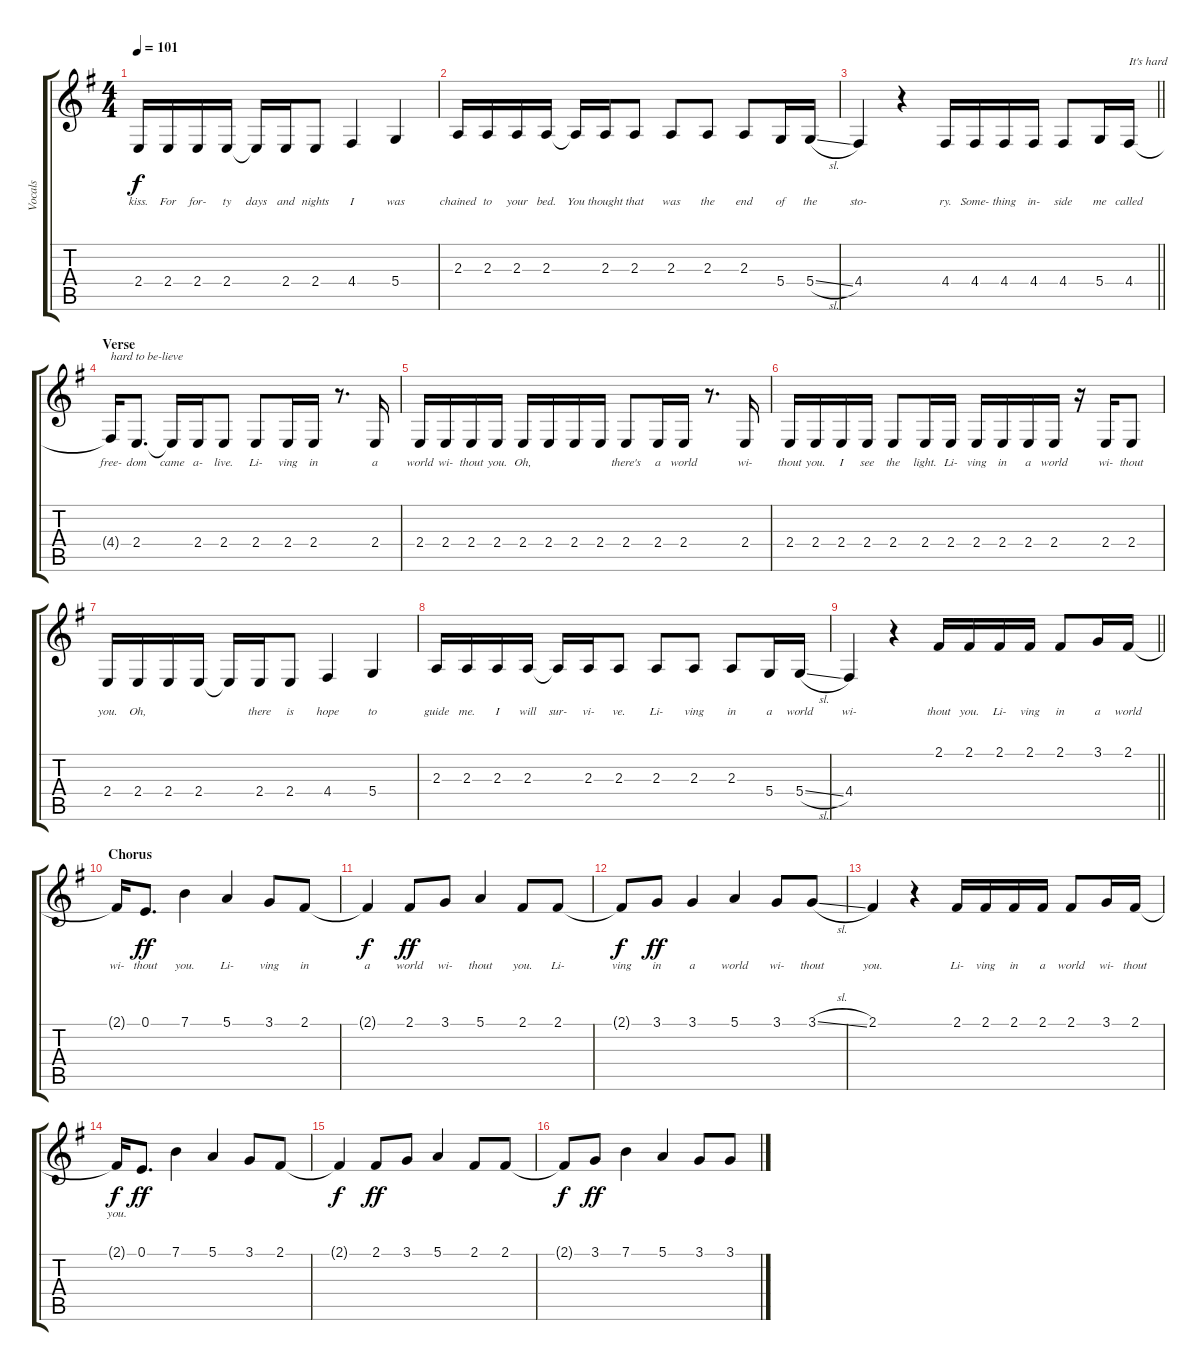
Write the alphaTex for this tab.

\track ("Vocals " "Vocals ") {instrument altosax}
\staff {score tabs}
\tuning (E4 B3 G3 D3 A2 E2) {hide}
\ts (4 4)
\tempo 101
\clef g2
\ks eminor
2.4.16{lyrics (0 "kiss.") lyrics (1 "") lyrics (2 "") lyrics (3 "") lyrics (4 "") dy f} 2.4.16{lyrics (0 "For") lyrics (1 "") lyrics (2 "") lyrics (3 "") lyrics (4 "")} 2.4.16{lyrics (0 "for-") lyrics (1 "") lyrics (2 "") lyrics (3 "") lyrics (4 "")} 2.4.16{lyrics (0 "ty") lyrics (1 "") lyrics (2 "") lyrics (3 "") lyrics (4 "")} 2.4{t}.16{lyrics (0 "days") lyrics (1 "") lyrics (2 "") lyrics (3 "") lyrics (4 "")} 2.4.16{lyrics (0 "and") lyrics (1 "") lyrics (2 "") lyrics (3 "") lyrics (4 "")} 2.4.8{lyrics (0 "nights") lyrics (1 "") lyrics (2 "") lyrics (3 "") lyrics (4 "")} 4.4.4{lyrics (0 "I") lyrics (1 "") lyrics (2 "") lyrics (3 "") lyrics (4 "")} 5.4.4{lyrics (0 "was") lyrics (1 "") lyrics (2 "") lyrics (3 "") lyrics (4 "")} |
2.3.16{lyrics (0 "chained") lyrics (1 "") lyrics (2 "") lyrics (3 "") lyrics (4 "")} 2.3.16{lyrics (0 "to") lyrics (1 "") lyrics (2 "") lyrics (3 "") lyrics (4 "")} 2.3.16{lyrics (0 "your") lyrics (1 "") lyrics (2 "") lyrics (3 "") lyrics (4 "")} 2.3.16{lyrics (0 "bed.") lyrics (1 "") lyrics (2 "") lyrics (3 "") lyrics (4 "")} 2.3{t}.16{lyrics (0 "You") lyrics (1 "") lyrics (2 "") lyrics (3 "") lyrics (4 "")} 2.3.16{lyrics (0 "thought") lyrics (1 "") lyrics (2 "") lyrics (3 "") lyrics (4 "")} 2.3.8{lyrics (0 "that") lyrics (1 "") lyrics (2 "") lyrics (3 "") lyrics (4 "")} 2.3.8{lyrics (0 "was") lyrics (1 "") lyrics (2 "") lyrics (3 "") lyrics (4 "")} 2.3.8{lyrics (0 "the") lyrics (1 "") lyrics (2 "") lyrics (3 "") lyrics (4 "")} 2.3.8{lyrics (0 "end") lyrics (1 "") lyrics (2 "") lyrics (3 "") lyrics (4 "")} 5.4.16{lyrics (0 "of") lyrics (1 "") lyrics (2 "") lyrics (3 "") lyrics (4 "")} 5.4{sl}.16{lyrics (0 "the") lyrics (1 "") lyrics (2 "") lyrics (3 "") lyrics (4 "")} |
\barLineRight lightlight
4.4.4{lyrics (0 "sto-") lyrics (1 "") lyrics (2 "") lyrics (3 "") lyrics (4 "")} r.4 4.4.16{lyrics (0 "ry.") lyrics (1 "") lyrics (2 "") lyrics (3 "") lyrics (4 "")} 4.4.16{lyrics (0 "Some-") lyrics (1 "") lyrics (2 "") lyrics (3 "") lyrics (4 "")} 4.4.16{lyrics (0 "thing") lyrics (1 "") lyrics (2 "") lyrics (3 "") lyrics (4 "")} 4.4.16{lyrics (0 "in-") lyrics (1 "") lyrics (2 "") lyrics (3 "") lyrics (4 "")} 4.4.8{lyrics (0 "side") lyrics (1 "") lyrics (2 "") lyrics (3 "") lyrics (4 "")} 5.4.16{lyrics (0 "me") lyrics (1 "") lyrics (2 "") lyrics (3 "") lyrics (4 "")} 4.4.16{txt "It's hard" lyrics (0 "called") lyrics (1 "") lyrics (2 "") lyrics (3 "") lyrics (4 "")} |
\section ("" "Verse")
4.4{t}.16{txt "hard to be-lieve" lyrics (0 "free-") lyrics (1 "") lyrics (2 "") lyrics (3 "") lyrics (4 "")} 2.4.8{d lyrics (0 "dom") lyrics (1 "") lyrics (2 "") lyrics (3 "") lyrics (4 "")} 2.4{t}.16{lyrics (0 "came") lyrics (1 "") lyrics (2 "") lyrics (3 "") lyrics (4 "")} 2.4.16{lyrics (0 "a-") lyrics (1 "") lyrics (2 "") lyrics (3 "") lyrics (4 "")} 2.4.8{lyrics (0 "live.") lyrics (1 "") lyrics (2 "") lyrics (3 "") lyrics (4 "")} 2.4.8{lyrics (0 "Li-") lyrics (1 "") lyrics (2 "") lyrics (3 "") lyrics (4 "")} 2.4.16{lyrics (0 "ving") lyrics (1 "") lyrics (2 "") lyrics (3 "") lyrics (4 "")} 2.4.16{lyrics (0 "in") lyrics (1 "") lyrics (2 "") lyrics (3 "") lyrics (4 "")} r.8{d} 2.4.16{lyrics (0 "a") lyrics (1 "") lyrics (2 "") lyrics (3 "") lyrics (4 "")} |
2.4.16{lyrics (0 "world") lyrics (1 "") lyrics (2 "") lyrics (3 "") lyrics (4 "")} 2.4.16{lyrics (0 "wi-") lyrics (1 "") lyrics (2 "") lyrics (3 "") lyrics (4 "")} 2.4.16{lyrics (0 "thout") lyrics (1 "") lyrics (2 "") lyrics (3 "") lyrics (4 "")} 2.4.16{lyrics (0 "you.") lyrics (1 "") lyrics (2 "") lyrics (3 "") lyrics (4 "")} 2.4.16{lyrics (0 "Oh,") lyrics (1 "") lyrics (2 "") lyrics (3 "") lyrics (4 "")} 2.4.16{lyrics (0 "") lyrics (1 "") lyrics (2 "") lyrics (3 "") lyrics (4 "")} 2.4.16{lyrics (0 "") lyrics (1 "") lyrics (2 "") lyrics (3 "") lyrics (4 "")} 2.4.16{lyrics (0 "") lyrics (1 "") lyrics (2 "") lyrics (3 "") lyrics (4 "")} 2.4.8{lyrics (0 "there's") lyrics (1 "") lyrics (2 "") lyrics (3 "") lyrics (4 "")} 2.4.16{lyrics (0 "a") lyrics (1 "") lyrics (2 "") lyrics (3 "") lyrics (4 "")} 2.4.16{lyrics (0 "world") lyrics (1 "") lyrics (2 "") lyrics (3 "") lyrics (4 "")} r.8{d} 2.4.16{lyrics (0 "wi-") lyrics (1 "") lyrics (2 "") lyrics (3 "") lyrics (4 "")} |
2.4.16{lyrics (0 "thout") lyrics (1 "") lyrics (2 "") lyrics (3 "") lyrics (4 "")} 2.4.16{lyrics (0 "you.") lyrics (1 "") lyrics (2 "") lyrics (3 "") lyrics (4 "")} 2.4.16{lyrics (0 "I") lyrics (1 "") lyrics (2 "") lyrics (3 "") lyrics (4 "")} 2.4.16{lyrics (0 "see") lyrics (1 "") lyrics (2 "") lyrics (3 "") lyrics (4 "")} 2.4.8{lyrics (0 "the") lyrics (1 "") lyrics (2 "") lyrics (3 "") lyrics (4 "")} 2.4.16{lyrics (0 "light.") lyrics (1 "") lyrics (2 "") lyrics (3 "") lyrics (4 "")} 2.4.16{lyrics (0 "Li-") lyrics (1 "") lyrics (2 "") lyrics (3 "") lyrics (4 "")} 2.4.16{lyrics (0 "ving") lyrics (1 "") lyrics (2 "") lyrics (3 "") lyrics (4 "")} 2.4.16{lyrics (0 "in") lyrics (1 "") lyrics (2 "") lyrics (3 "") lyrics (4 "")} 2.4.16{lyrics (0 "a") lyrics (1 "") lyrics (2 "") lyrics (3 "") lyrics (4 "")} 2.4.16{lyrics (0 "world") lyrics (1 "") lyrics (2 "") lyrics (3 "") lyrics (4 "")} r.16 2.4.16{lyrics (0 "wi-") lyrics (1 "") lyrics (2 "") lyrics (3 "") lyrics (4 "")} 2.4.8{lyrics (0 "thout") lyrics (1 "") lyrics (2 "") lyrics (3 "") lyrics (4 "")} |
2.4.16{lyrics (0 "you.") lyrics (1 "") lyrics (2 "") lyrics (3 "") lyrics (4 "")} 2.4.16{lyrics (0 "Oh,") lyrics (1 "") lyrics (2 "") lyrics (3 "") lyrics (4 "")} 2.4.16{lyrics (0 "") lyrics (1 "") lyrics (2 "") lyrics (3 "") lyrics (4 "")} 2.4.16{lyrics (0 "") lyrics (1 "") lyrics (2 "") lyrics (3 "") lyrics (4 "")} 2.4{t}.16{lyrics (0 "") lyrics (1 "") lyrics (2 "") lyrics (3 "") lyrics (4 "")} 2.4.16{lyrics (0 "there") lyrics (1 "") lyrics (2 "") lyrics (3 "") lyrics (4 "")} 2.4.8{lyrics (0 "is") lyrics (1 "") lyrics (2 "") lyrics (3 "") lyrics (4 "")} 4.4.4{lyrics (0 "hope") lyrics (1 "") lyrics (2 "") lyrics (3 "") lyrics (4 "")} 5.4.4{lyrics (0 "to") lyrics (1 "") lyrics (2 "") lyrics (3 "") lyrics (4 "")} |
2.3.16{lyrics (0 "guide") lyrics (1 "") lyrics (2 "") lyrics (3 "") lyrics (4 "")} 2.3.16{lyrics (0 "me.") lyrics (1 "") lyrics (2 "") lyrics (3 "") lyrics (4 "")} 2.3.16{lyrics (0 "I") lyrics (1 "") lyrics (2 "") lyrics (3 "") lyrics (4 "")} 2.3.16{lyrics (0 "will") lyrics (1 "") lyrics (2 "") lyrics (3 "") lyrics (4 "")} 2.3{t}.16{lyrics (0 "sur-") lyrics (1 "") lyrics (2 "") lyrics (3 "") lyrics (4 "")} 2.3.16{lyrics (0 "vi-") lyrics (1 "") lyrics (2 "") lyrics (3 "") lyrics (4 "")} 2.3.8{lyrics (0 "ve.") lyrics (1 "") lyrics (2 "") lyrics (3 "") lyrics (4 "")} 2.3.8{lyrics (0 "Li-") lyrics (1 "") lyrics (2 "") lyrics (3 "") lyrics (4 "")} 2.3.8{lyrics (0 "ving") lyrics (1 "") lyrics (2 "") lyrics (3 "") lyrics (4 "")} 2.3.8{lyrics (0 "in") lyrics (1 "") lyrics (2 "") lyrics (3 "") lyrics (4 "")} 5.4.16{lyrics (0 "a") lyrics (1 "") lyrics (2 "") lyrics (3 "") lyrics (4 "")} 5.4{sl}.16{lyrics (0 "world") lyrics (1 "") lyrics (2 "") lyrics (3 "") lyrics (4 "")} |
\barLineRight lightlight
4.4.4{lyrics (0 "wi-") lyrics (1 "") lyrics (2 "") lyrics (3 "") lyrics (4 "")} r.4 2.1.16{lyrics (0 "thout") lyrics (1 "") lyrics (2 "") lyrics (3 "") lyrics (4 "")} 2.1.16{lyrics (0 "you.") lyrics (1 "") lyrics (2 "") lyrics (3 "") lyrics (4 "")} 2.1.16{lyrics (0 "Li-") lyrics (1 "") lyrics (2 "") lyrics (3 "") lyrics (4 "")} 2.1.16{lyrics (0 "ving") lyrics (1 "") lyrics (2 "") lyrics (3 "") lyrics (4 "")} 2.1.8{lyrics (0 "in") lyrics (1 "") lyrics (2 "") lyrics (3 "") lyrics (4 "")} 3.1.16{lyrics (0 "a") lyrics (1 "") lyrics (2 "") lyrics (3 "") lyrics (4 "")} 2.1.16{lyrics (0 "world") lyrics (1 "") lyrics (2 "") lyrics (3 "") lyrics (4 "")} |
\section ("" "Chorus")
2.1{t}.16{lyrics (0 "wi-") lyrics (1 "") lyrics (2 "") lyrics (3 "") lyrics (4 "")} 0.1.8{d lyrics (0 "thout") lyrics (1 "") lyrics (2 "") lyrics (3 "") lyrics (4 "") dy ff} 7.1.4{lyrics (0 "you.") lyrics (1 "") lyrics (2 "") lyrics (3 "") lyrics (4 "")} 5.1.4{lyrics (0 "Li-") lyrics (1 "") lyrics (2 "") lyrics (3 "") lyrics (4 "")} 3.1.8{lyrics (0 "ving") lyrics (1 "") lyrics (2 "") lyrics (3 "") lyrics (4 "")} 2.1.8{lyrics (0 "in") lyrics (1 "") lyrics (2 "") lyrics (3 "") lyrics (4 "")} |
2.1{t}.4{lyrics (0 "a") lyrics (1 "") lyrics (2 "") lyrics (3 "") lyrics (4 "") dy f} 2.1.8{lyrics (0 "world") lyrics (1 "") lyrics (2 "") lyrics (3 "") lyrics (4 "") dy ff} 3.1.8{lyrics (0 "wi-") lyrics (1 "") lyrics (2 "") lyrics (3 "") lyrics (4 "")} 5.1.4{lyrics (0 "thout") lyrics (1 "") lyrics (2 "") lyrics (3 "") lyrics (4 "")} 2.1.8{lyrics (0 "you.") lyrics (1 "") lyrics (2 "") lyrics (3 "") lyrics (4 "")} 2.1.8{lyrics (0 "Li-") lyrics (1 "") lyrics (2 "") lyrics (3 "") lyrics (4 "")} |
2.1{t}.8{lyrics (0 "ving") lyrics (1 "") lyrics (2 "") lyrics (3 "") lyrics (4 "") dy f} 3.1.8{lyrics (0 "in") lyrics (1 "") lyrics (2 "") lyrics (3 "") lyrics (4 "") dy ff} 3.1.4{lyrics (0 "a") lyrics (1 "") lyrics (2 "") lyrics (3 "") lyrics (4 "")} 5.1.4{lyrics (0 "world") lyrics (1 "") lyrics (2 "") lyrics (3 "") lyrics (4 "")} 3.1.8{lyrics (0 "wi-") lyrics (1 "") lyrics (2 "") lyrics (3 "") lyrics (4 "")} 3.1{sl}.8{lyrics (0 "thout") lyrics (1 "") lyrics (2 "") lyrics (3 "") lyrics (4 "")} |
2.1.4{lyrics (0 "you.") lyrics (1 "") lyrics (2 "") lyrics (3 "") lyrics (4 "")} r.4 2.1.16{lyrics (0 "Li-") lyrics (1 "") lyrics (2 "") lyrics (3 "") lyrics (4 "")} 2.1.16{lyrics (0 "ving") lyrics (1 "") lyrics (2 "") lyrics (3 "") lyrics (4 "")} 2.1.16{lyrics (0 "in") lyrics (1 "") lyrics (2 "") lyrics (3 "") lyrics (4 "")} 2.1.16{lyrics (0 "a") lyrics (1 "") lyrics (2 "") lyrics (3 "") lyrics (4 "")} 2.1.8{lyrics (0 "world") lyrics (1 "") lyrics (2 "") lyrics (3 "") lyrics (4 "")} 3.1.16{lyrics (0 "wi-") lyrics (1 "") lyrics (2 "") lyrics (3 "") lyrics (4 "")} 2.1.16{lyrics (0 "thout") lyrics (1 "") lyrics (2 "") lyrics (3 "") lyrics (4 "")} |
2.1{t}.16{lyrics (0 "you.") lyrics (1 "") lyrics (2 "") lyrics (3 "") lyrics (4 "") dy f} 0.1.8{d dy ff} 7.1.4 5.1.4 3.1.8 2.1.8 |
2.1{t}.4{dy f} 2.1.8{dy ff} 3.1.8 5.1.4 2.1.8 2.1.8 |
2.1{t}.8{dy f} 3.1.8{dy ff} 7.1.4 5.1.4 3.1.8 3.1{sl}.8
